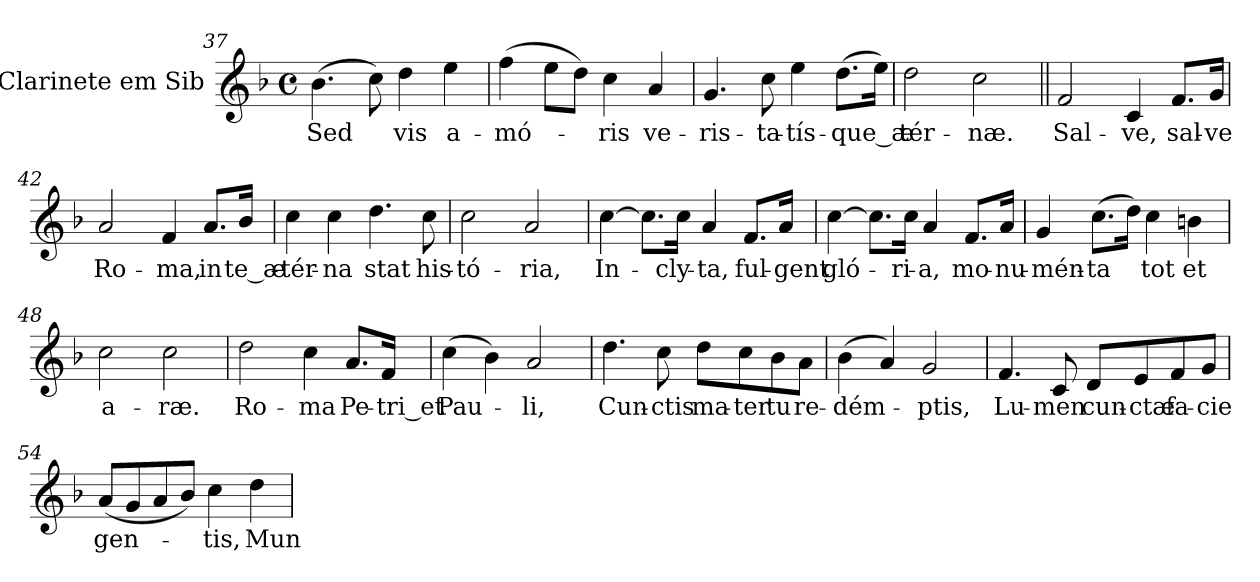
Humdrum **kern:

**kern	**text
*part1	*part1
*staff1	*staff1
*I"Clarinete em Sib	*
*I'Cl.	*
*clefG2	*
*ITrd1c2	*
*k[b-e-a-]	*
*E-:	*
*M4/4	*
*met(c)	*
=37	=37
!	!LO:LY:b:color=#000000
(4.a-i\	Sed
8b-i\)	.
!	!LO:LY:b:color=#000000
4cci\	vis
!	!LO:LY:b:color=#000000
4ddi\	a-
=38	=38
!	!LO:LY:b:color=#000000
(4ee-i\	-mó-
8ddi\L	.
8cci\J)	.
!	!LO:LY:b:color=#000000
4b-i\	-ris
!	!LO:LY:b:color=#000000
4gi/	ve-
=39	=39
!	!LO:LY:b:color=#000000
4.fi/	-ris-
!	!LO:LY:b:color=#000000
8b-i\	-ta-
!	!LO:LY:b:color=#000000
4ddi\	-tís-
!	!LO:LY:b:color=#000000
(8.cci\L	-que_æ
16ddi\Jk)	.
=40	=40
!	!LO:LY:b:color=#000000
2cci\	tér-
!	!LO:LY:b:color=#000000
2b-i\	-næ.
!!LO:LB:g=z
=41||	=41||
!	!LO:LY:b:color=#000000
2e-i/	Sal-
!	!LO:LY:b:color=#000000
4B-i/	-ve,
!	!LO:LY:b:color=#000000
8.e-i/L	sal-
!	!LO:LY:b:color=#000000
16fi/Jk	-ve
=42	=42
!	!LO:LY:b:color=#000000
2gi/	Ro-
!	!LO:LY:b:color=#000000
4e-i/	-ma,
!	!LO:LY:b:color=#000000
8.gi/L	in
!	!LO:LY:b:color=#000000
16a-i/Jk	te_æ-
=43	=43
!	!LO:LY:b:color=#000000
4b-i\	-tér-
!	!LO:LY:b:color=#000000
4b-i\	-na
!	!LO:LY:b:color=#000000
4.cci\	stat
!	!LO:LY:b:color=#000000
8b-i\	his-
=44	=44
!	!LO:LY:b:color=#000000
2b-i\	-tó-
!	!LO:LY:b:color=#000000
2gi/	-ria,
=45	=45
!	!LO:LY:b:color=#000000
[4b-i\	In-
8.b-i\L]	.
!	!LO:LY:b:color=#000000
16b-i\Jk	-cly-
!	!LO:LY:b:color=#000000
4gi/	-ta,
!	!LO:LY:b:color=#000000
8.e-i/L	ful-
!	!LO:LY:b:color=#000000
16gi/Jk	-gent
=46	=46
!	!LO:LY:b:color=#000000
[4b-i\	gló-
8.b-i\L]	.
!	!LO:LY:b:color=#000000
16b-i\Jk	-ri-
!	!LO:LY:b:color=#000000
4gi/	-a,
!	!LO:LY:b:color=#000000
8.e-i/L	mo-
!	!LO:LY:b:color=#000000
16gi/Jk	-nu-
!!LO:LB:g=z
=47	=47
!	!LO:LY:b:color=#000000
4fi/	-mén-
!	!LO:LY:b:color=#000000
(8.b-i\L	-ta
16cci\Jk)	.
!	!LO:LY:b:color=#000000
4b-i\	tot
!	!LO:LY:b:color=#000000
4ani\	et
=48	=48
!	!LO:LY:b:color=#000000
2b-i\	a-
!	!LO:LY:b:color=#000000
2b-i\	-ræ.
=49	=49
!	!LO:LY:b:color=#000000
2cci\	Ro-
!	!LO:LY:b:color=#000000
4b-i\	-ma
!	!LO:LY:b:color=#000000
8.gi/L	Pe-
!	!LO:LY:b:color=#000000
16e-i/Jk	-tri_et
=50	=50
!	!LO:LY:b:color=#000000
(4b-i\	Pau-
4a-i\)	.
!	!LO:LY:b:color=#000000
2gi/	-li,
=51	=51
!	!LO:LY:b:color=#000000
4.cci\	Cun-
!	!LO:LY:b:color=#000000
8b-i\	-ctis
!	!LO:LY:b:color=#000000
8cci\L	ma-
!	!LO:LY:b:color=#000000
8b-i\	-ter
!	!LO:LY:b:color=#000000
8a-i\	tu
!	!LO:LY:b:color=#000000
8gi\J	re-
=52	=52
!	!LO:LY:b:color=#000000
(4a-i\	-dém-
4gi/)	.
!	!LO:LY:b:color=#000000
2fi/	-ptis,
!!LO:LB:g=z
=53	=53
!	!LO:LY:b:color=#000000
4.e-i/	Lu-
!	!LO:LY:b:color=#000000
8B-i/	-men
!	!LO:LY:b:color=#000000
8ci/L	cun-
!	!LO:LY:b:color=#000000
8di/	-ctæ
!	!LO:LY:b:color=#000000
8e-i/	fa-
!	!LO:LY:b:color=#000000
8fi/J	-cie
=54	=54
!	!LO:LY:b:color=#000000
(8gi/L	gen-
8fi/	.
8gi/	.
8a-i/J)	.
!	!LO:LY:b:color=#000000
4b-i\	-tis,
!	!LO:LY:b:color=#000000
4cci\	Mun-
=	=
*-	*-
